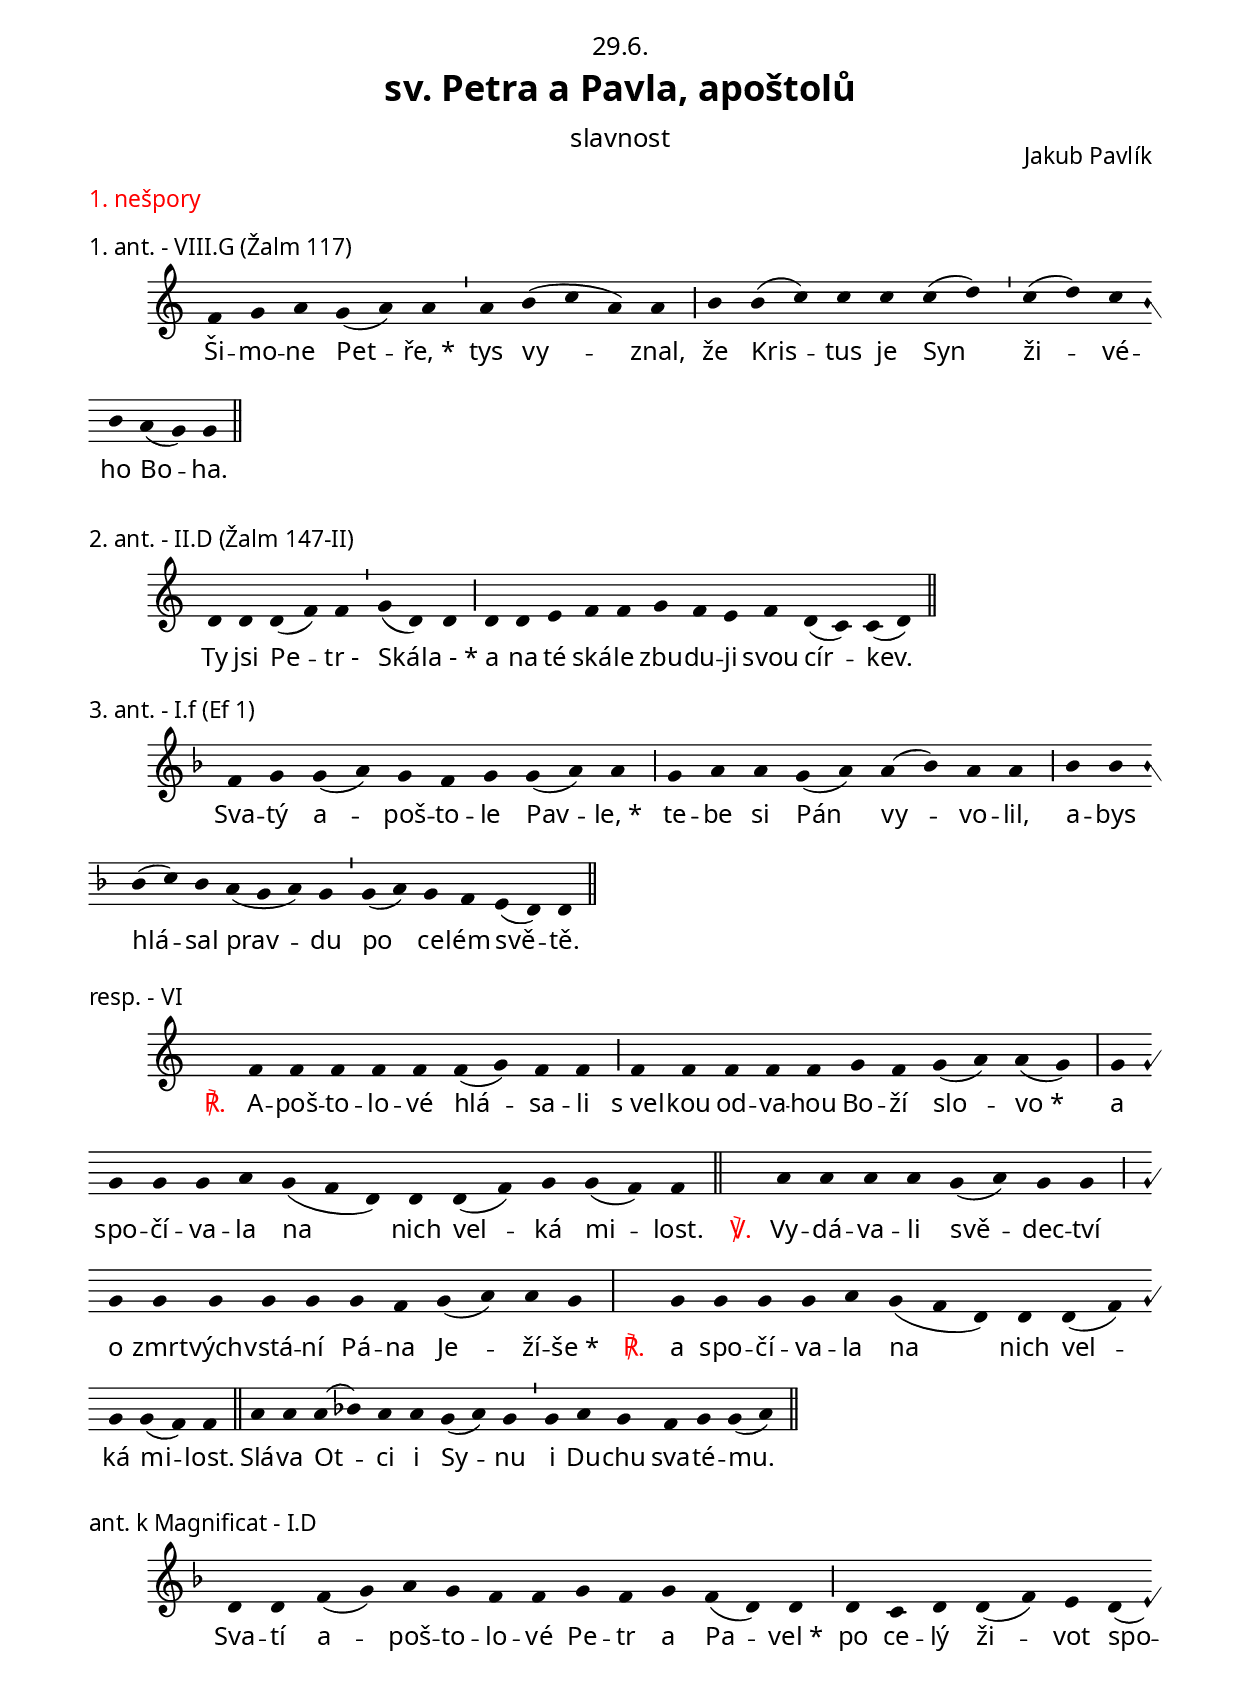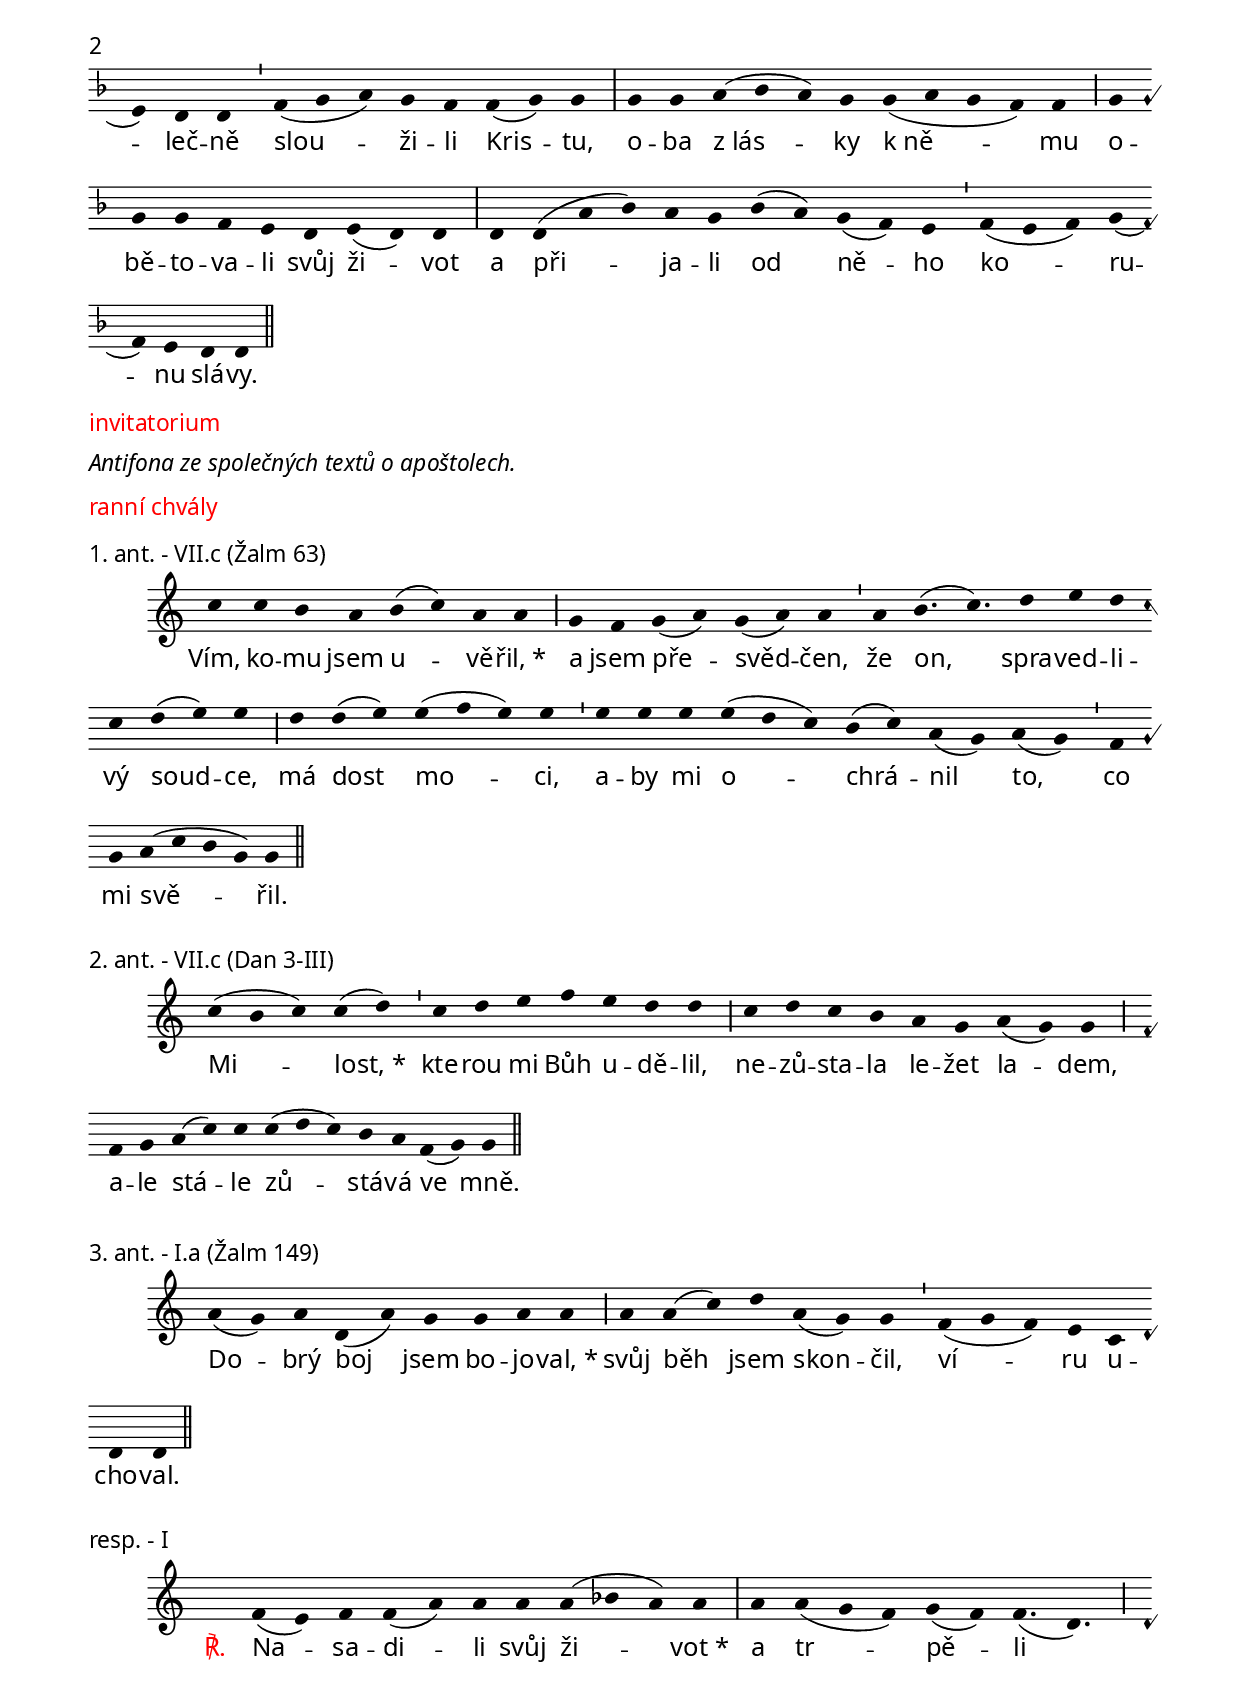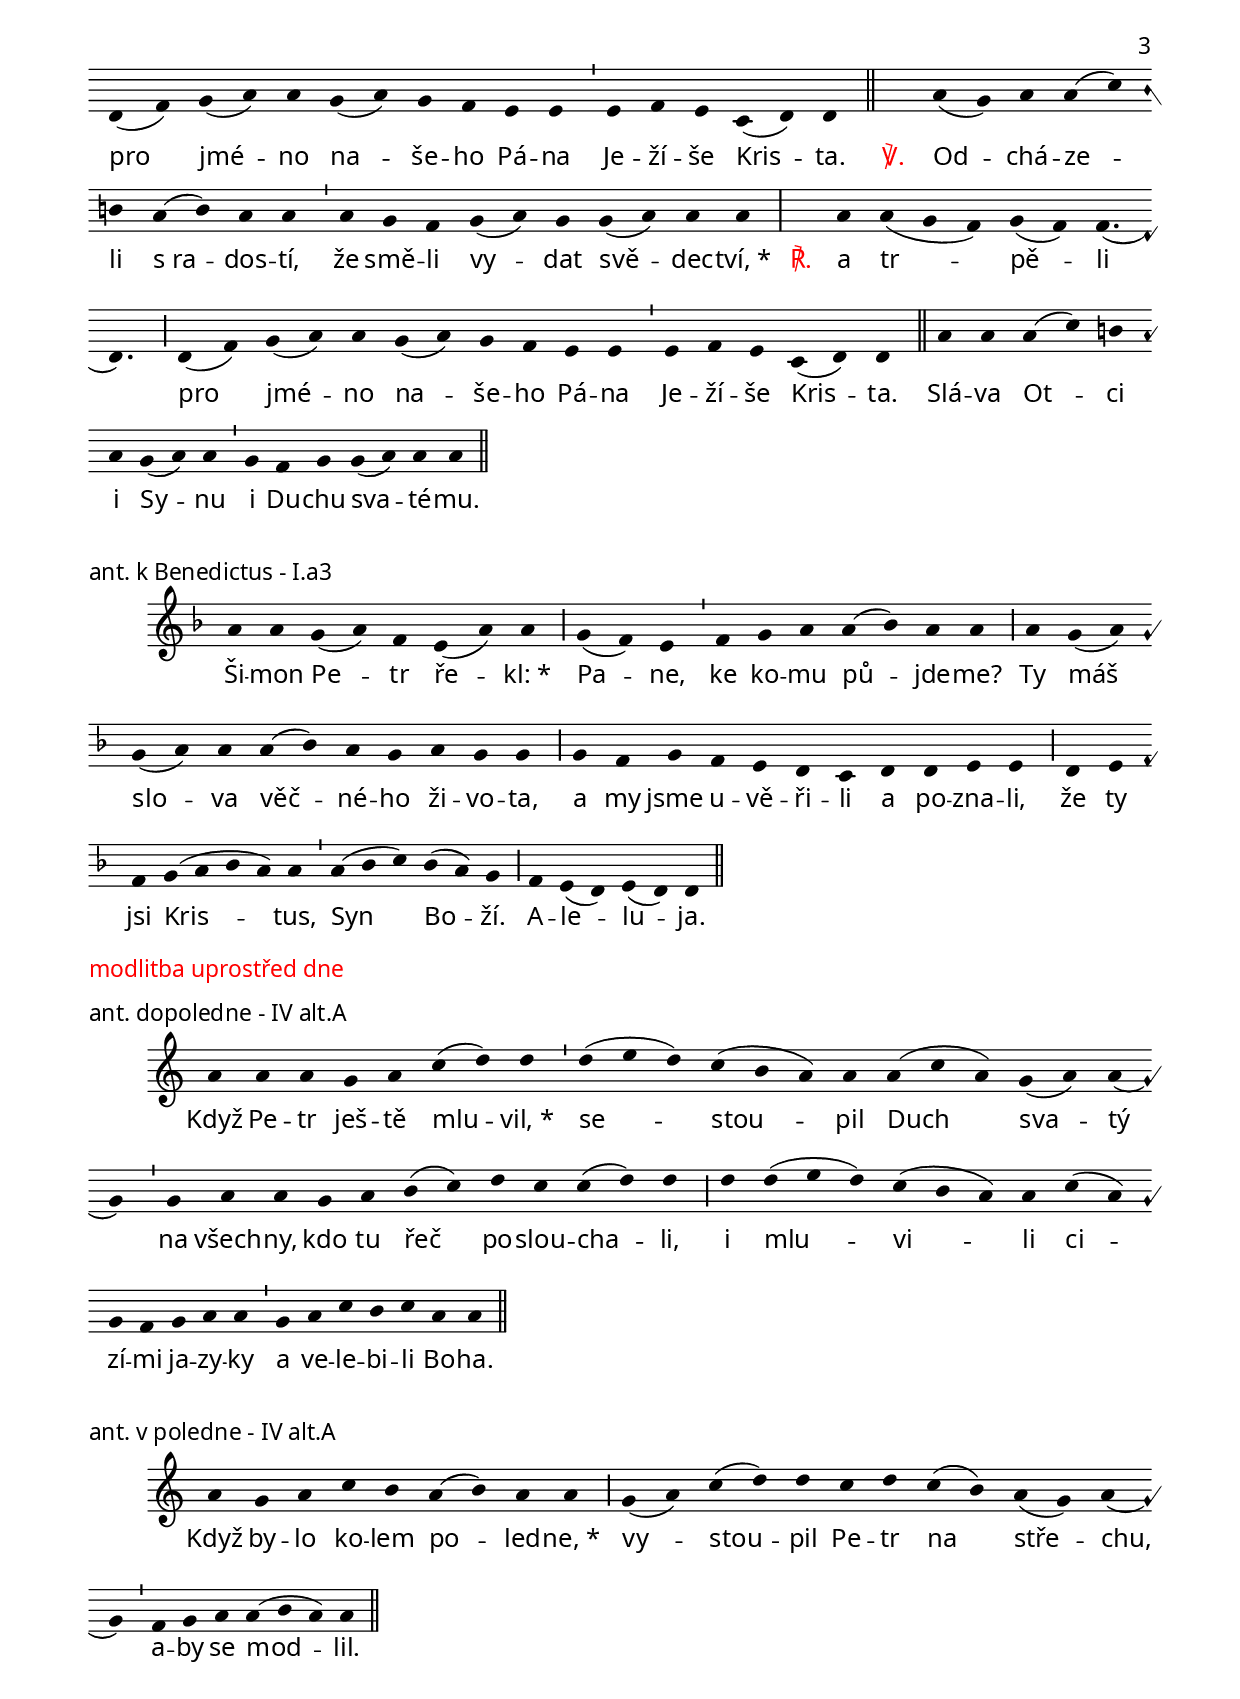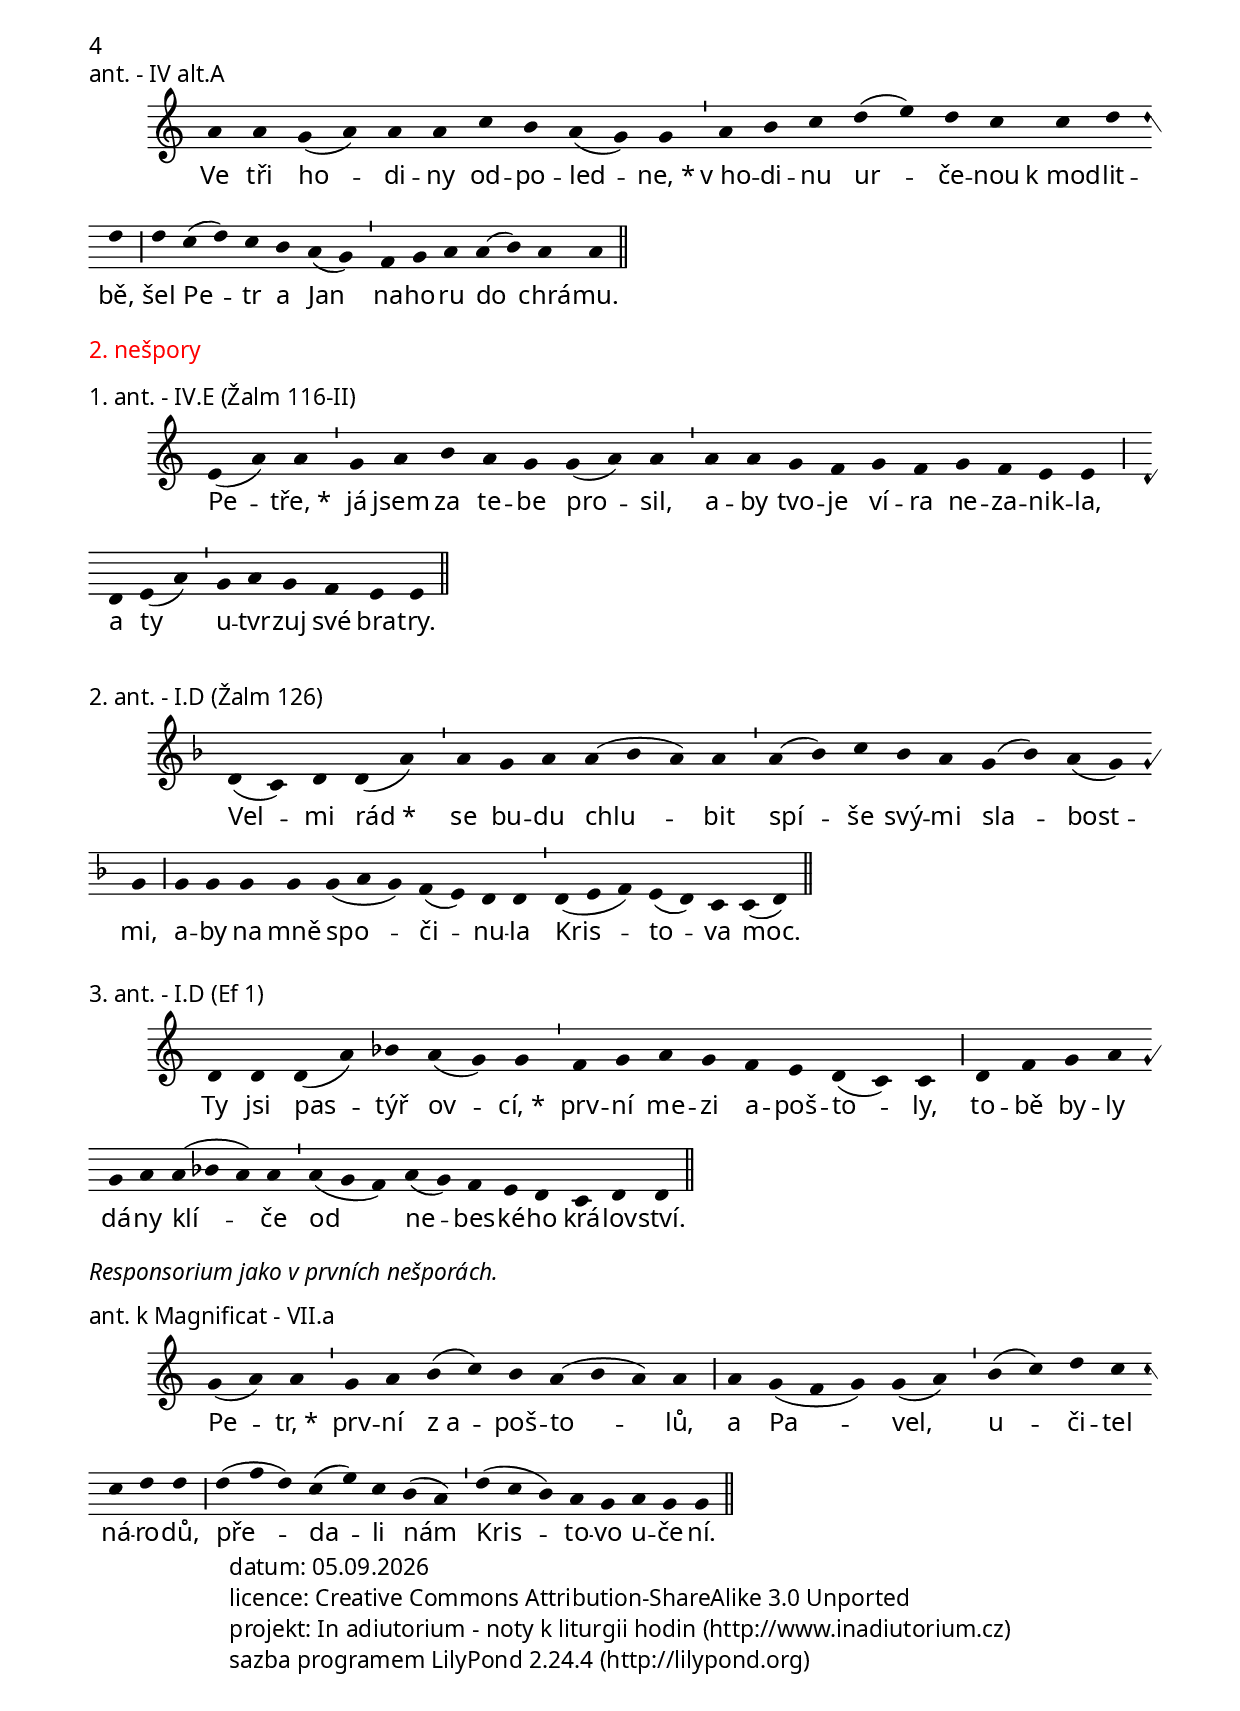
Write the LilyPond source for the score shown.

\version "2.15.37"

\include "../spolecne.ly"
\include "../dilyresponsorii.ly"

\header {
  title = \markup\titleSvatek 
            "sv. Petra a Pavla, apoštolů" 
            slavnost 
            29.6.
  composer = "Jakub Pavlík"
}

\markup {\nadpisHodinka {"1. nešpory"}}

\score {
  \relative c' {
    \choralniRezim
    f4 g a g( a) a \barMin
    a b( c a) a \barMaior b b( c) c c c( d) \barMin c( d) c b a( g) g \barFinalis
  }
  \addlyrics {
    Ši -- mo -- ne Pet -- ře,_*
    tys vy -- znal, že Kris -- tus je Syn ži -- vé -- ho Bo -- ha.
  }
  \header {
    quid = "1. ant."
    modus = "VIII"
    differentia = "G" 
    psalmus = "Žalm 117"
    id = "1ne-a1"
    piece = \markup {\sestavTitulek}
  }
}

\score {
  \relative c' {
    \choralniRezim
    d4 d d( f) f \barMin g( d) d \barMaior
    d d e f f g f e f d( c) c( d) \barFinalis
  }
  \addlyrics {
    Ty jsi Pe -- tr_- Ská -- la_-_*
    a na té ská -- le zbu -- du -- ji svou cír -- kev.
  }
  \header {
    quid = "2. ant."
    modus = "II"
    differentia = "D" 
    psalmus = "Žalm 147-II"
    id = "1ne-a2"
    piece = \markup {\sestavTitulek}
  }
}

\score {
  \relative c' {
    \choralniRezim
    \key f \major
    f4 g g( a) g f g g( a) a \barMaior
    g a a g( a) a( bes) a a \barMaior
    bes bes bes( c) bes a( g a) g \barMin 
    g( a) g f e( d) d \barFinalis
  }
  \addlyrics {
    Sva -- tý a -- poš -- to -- le Pav -- le,_*
    te -- be si Pán vy -- vo -- lil,
    a -- bys hlá -- sal prav -- du 
    po ce -- lém svě -- tě.
  }
  \header {
    quid = "3. ant."
    modus = "I"
    differentia = "f" 
    psalmus = "Ef 1"
    id = "1ne-a3"
    piece = \markup {\sestavTitulek}
  }
}

\score {
  \relative c' {
    \choralniRezim
    
    % R
    \neviditelna f
    f f f f f f( g) f f \barMaior
    f f f f f g f g( a) a( g) \barMax
    g g g g a g( f d) d d( f) g g( f) f \barFinalis
    % V
    \neviditelna a
    a4 a a a g( a) g g \barMaior
    g g g g g g f g( a) a g \barMax
    % R
    \neviditelna a
    g g g g a g( f d) d d( f) g g( f) f \barFinalis
    % Slava
    \respVIdoxologie \barFinalis
  }
  \addlyrics {
    \Response A -- poš -- to -- lo -- vé hlá -- sa -- li 
    s_vel -- kou od -- va -- hou Bo -- ží slo -- vo_*
    a spo -- čí -- va -- la na nich vel -- ká mi -- lost.
    \Verse Vy -- dá -- va -- li svě -- dec -- tví
    o zmrt -- vých -- vstá -- ní Pá -- na Je -- ží -- še_*
    \Response a spo -- čí -- va -- la na nich vel -- ká mi -- lost.
    \textRespDoxologie
  }
  \header {
    quid = "resp."
    modus = "VI"
    id = "1ne-r"
    piece = \markup {\sestavTitulekResp}
  }
}

\score {
  \relative c' {
    \key f \major
    \choralniRezim
    d4 d f( g) a g f f g f g f( d) d \barMaior
    d c d d( f) e d( e) d d \barMin f( g a) g f f( g) g \barMax
    g g a( bes a) g g( a g f) f \barMaior g g g f e d e( d) d \barMax
    d d( a' bes) a g bes( a) g( f) e \barMin f( e f) g( f) e d d \barFinalis
  }
  \addlyrics {
    Sva -- tí a -- poš -- to -- lo -- vé Pe -- tr a Pa -- vel_*
    po ce -- lý ži -- vot spo -- leč -- ně slou -- ži -- li Kris -- tu,
    o -- ba z_lás -- ky k_ně -- mu o -- bě -- to -- va -- li svůj ži -- vot
    a při -- ja -- li od ně -- ho ko -- ru -- nu slá -- vy.
  }
  \header {
    quid = "ant. k Magnificat"
    modus = "I"
    differentia = "D" 
    psalmus = ""
    id = "1ne-amag"
    piece = \markup {\sestavTitulekBezZalmu}
  }
}

\markup {\nadpisHodinka {"invitatorium"}}

\markup\italic{Antifona ze společných textů o apoštolech.}

\markup {\nadpisHodinka {"ranní chvály"}}

\score {
  \relative c'' {
    \choralniRezim
    c4 c b a b( c) a a \barMaior
    g f g( a) g( a) a \barMin a b4.( c) d4 e d c d( e) e \barMaior
    d d( e) e( f e) e \barMin
    e e e e( d c) b( c) a( g) a( g) \barMin f g a( c b g) g \barFinalis
  }
  \addlyrics {
    Vím, ko -- mu jsem u -- vě -- řil,_*
    a jsem pře -- svěd -- čen, že on, spra -- ved -- li -- vý soud -- ce,
    má dost mo -- ci,
    a -- by mi o -- chrá -- nil to, co mi svě -- řil.
  }
  \header {
    quid = "1. ant."
    modus = "VII"
    differentia = "c" 
    psalmus = "Žalm 63"
    id = "rch-a1"
    piece = \markup {\sestavTitulek}
  }
}

\score {
  \relative c'' {
    \choralniRezim
    c4( b c) c( d) \barMin c d e f e d d \barMaior
    c d c b a g a( g) g \barMaior
    f g a( c) c c( d c) b a f( g) g \barFinalis
  }
  \addlyrics {
    Mi -- lost,_* kte -- rou mi Bůh u -- dě -- lil,
    ne -- zů -- sta -- la le -- žet la -- dem,
    a -- le stá -- le zů -- stá -- vá ve mně.
  }
  \header {
    quid = "2. ant."
    modus = "VII"
    differentia = "c" 
    psalmus = "Dan 3-III"
    id = "rch-a2"
    piece = \markup {\sestavTitulek}
  }
}

\score {
  \relative c'' {
    \choralniRezim
    a4( g) a d,( a') g g a a \barMaior
    a a( c) d a( g) g \barMin
    f( g f) e c d d \barFinalis
  }
  \addlyrics {
    Do -- brý boj jsem bo -- jo -- val,_*
    svůj běh jsem skon -- čil,
    ví -- ru u -- cho -- val.
  }
  \header {
    quid = "3. ant."
    modus = "I"
    differentia = "a" 
    psalmus = "Žalm 149"
    id = "rch-a3"
    piece = \markup {\sestavTitulek}
  }
}

\score {
  \relative c' {
    \choralniRezim
    
    % R
    \neviditelna f
    f4( e) f f( a) a a a( bes a) a \barMax
    a a( g f) g( f) f4.( d) \barMaior
    d4( f) g( a) a g( a) g f e e \barMin
    e f e c( d) d \barFinalis
    % V
    \neviditelna a
    a'4( g) a a( c) b! a( b) a a \barMin
    a g f g( a) g g( a) a a \barMax
    % R
    \neviditelna a
    a a( g f) g( f) f4.( d) \barMaior
    d4( f) g( a) a g( a) g f e e \barMin
    e f e c( d) d \barFinalis
    % Slava
    a'4 a a( c) b! a g( a) a \barMin g f g g( a) a a \barFinalis
  }
  \addlyrics {
    \Response Na -- sa -- di -- li svůj ži -- vot_*
    a tr -- pě -- li 
    pro jmé -- no na -- še -- ho Pá -- na
    Je -- ží -- še Kris -- ta.
    \Verse Od -- chá -- ze -- li s_ra -- dos -- tí,
    že smě -- li vy -- dat svě -- dec -- tví,_*
    \Response a tr -- pě -- li 
    pro jmé -- no na -- še -- ho Pá -- na
    Je -- ží -- še Kris -- ta.
    \textRespDoxologie
  }
  \header {
    quid = "resp."
    modus = "I"
    id = "rch-r"
    piece = \markup {\sestavTitulekResp}
  }
}

\score {
  \relative c'' {
    \key f \major
    \choralniRezim
    a4 a g( a) f e( a) a \barMaior
    g( f) e \barMin f g a a( bes) a a \barMaior
    a g( a) g( a) a a( bes) a g a g g \barMaior
    g f g f e d c d d e e \barMaior
    d e f g( a bes a) a \barMin a( bes c) bes( a) g \barMaior
    f e( d) e( d) d \barFinalis
  }
  \addlyrics {
    Ši -- mon Pe -- tr ře -- kl:_*
    % Je to spravne prelozene? Neni lepsi "Ke komu bychom sli?"
    Pa -- ne, ke ko -- mu pů -- jde -- me?
    Ty máš slo -- va věč -- né -- ho ži -- vo -- ta,
    a my jsme u -- vě -- ři -- li a po -- zna -- li,
    že ty jsi Kris -- tus, Syn Bo -- ží.
    A -- le -- lu -- ja.
  }
  \header {
    quid = "ant. k Benedictus"
    modus = "I"
    differentia = "a3" 
    psalmus = ""
    id = "rch-aben"
    piece = \markup {\sestavTitulekBezZalmu}
  }
}

\markup {\nadpisHodinka {"modlitba uprostřed dne"}}

\score {
  \relative c'' {
    \choralniRezim
    a4 a a g a c( d) d \barMin
    d( e d) c( b a) a a( c a) g( a) a( g) \barMin 
    g a a g a b( c) d c c( d) d \barMaior
    d d( e d) c( b a) a c( a) g f g a a \barMin
    g a c b c a a \barFinalis
  }
  \addlyrics {
    Když Pe -- tr ješ -- tě mlu -- vil,_*
    se -- stou -- pil Duch sva -- tý 
    na všech -- ny, kdo tu řeč po -- slou -- cha -- li,
    i mlu -- vi -- li ci -- zí -- mi ja -- zy -- ky
    a ve -- le -- bi -- li Bo -- ha.
  }
  \header {
    quid = "ant. dopoledne"
    modus = "IV alt"
    differentia = "A" 
    psalmus = ""
    id = "tercie"
    piece = \markup {\sestavTitulekBezZalmu}
  }
}

\score {
  \relative c'' {
    \choralniRezim
    a4 g a c b a( b) a a \barMaior
    g( a) c( d) d c d c( b) a( g) a( g) \barMin
    f g a a( b a) a \barFinalis
  }
  \addlyrics {
    Když by -- lo ko -- lem po -- led -- ne,_*
    vy -- stou -- pil Pe -- tr na stře -- chu,
    a -- by se mod -- lil.
  }
  \header {
    quid = "ant. v poledne"
    modus = "IV alt"
    differentia = "A" 
    psalmus = ""
    id = "sexta"
    piece = \markup {\sestavTitulekBezZalmu}
  }
}

\score {
  \relative c'' {
    \choralniRezim
    a4 a g( a) a a c b a( g) g \barMin
    a b c d( e) d c c d d \barMaior
    d c( d) c b a( g) \barMin f g a a( b) a a \barFinalis
  }
  \addlyrics {
    Ve tři ho -- di -- ny od -- po -- led -- ne,_*
    v_ho -- di -- nu ur -- če -- nou k_mod -- lit -- bě,
    šel Pe -- tr a Jan na -- ho -- ru do chrá -- mu.
  }
  \header {
    quid = "ant."
    modus = "IV alt"
    differentia = "A" 
    psalmus = ""
    id = "nona"
    piece = \markup {\sestavTitulekBezZalmu}
  }
}

\markup {\nadpisHodinka {"2. nešpory"}}

\score {
  \relative c' {
    \choralniRezim
    e( a) a \barMin g a b a g g( a) a \barMin
    a a g f g f g f e e \barMaior
    d e( a) \barMin g a g f e e \barFinalis
  }
  \addlyrics {
    Pe -- tře,_* já jsem za te -- be pro -- sil,
    a -- by tvo -- je ví -- ra ne -- za -- nik -- la,
    a ty u -- tvr -- zuj své bra -- try.
  }
  \header {
    quid = "1. ant."
    modus = "IV"
    differentia = "E" 
    psalmus = "Žalm 116-II"
    id = "2ne-a1"
    piece = \markup {\sestavTitulek}
  }
}

\score {
  \relative c' {
    \choralniRezim
    \key f \major
    d4( c) d d( a') \barMin a g a a( bes a) a \barMin a( bes) c bes a g( bes) a( g) g \barMaior
    g g g g g( a g) f( e) d d \barMin d( e f) e( d) c c( d) \barFinalis 
  }
  \addlyrics {
    Vel -- mi rád_* se bu -- du chlu -- bit spí -- še svý -- mi sla -- bost -- mi,
    a -- by na mně spo -- či -- nu -- la Kris -- to -- va moc.
  }
  \header {
    quid = "2. ant."
    modus = "I"
    differentia = "D" 
    psalmus = "Žalm 126"
    id = "2ne-a2"
    piece = \markup {\sestavTitulek}
  }
}

\score {
  \relative c' {
    \choralniRezim
    d4 d d( a') bes a( g) g \barMin
    f g a g f e d( c) c \barMaior
    d f g a g a a( bes a) a \barMin
    a( g f) a( g) f e d c d d \barFinalis
  }
  \addlyrics {
    Ty jsi pas -- týř ov -- cí,_*
    prv -- ní me -- zi a -- poš -- to -- ly,
    to -- bě by -- ly dá -- ny klí -- če
    od ne -- bes -- ké -- ho krá -- lov -- ství.
  }
  \header {
    quid = "3. ant."
    modus = "I"
    differentia = "D" 
    psalmus = "Ef 1"
    id = "2ne-a3"
    piece = \markup {\sestavTitulek}
  }
}

\markup\italic{Responsorium jako v prvních nešporách.}

\score {
  \relative c'' {
    \choralniRezim
    g4( a) a \barMin g a b( c) b a( b a) a \barMaior
    a g( f g) g( a) \barMin b( c) d c c d d \barMaior
    d( f d) c( e) c b( a) \barMin d( c b) a g a g g \barFinalis
  }
  \addlyrics {
    Pe -- tr,_* prv -- ní z_a -- poš -- to -- lů,
    a Pa -- vel, u -- či -- tel ná -- ro -- dů,
    pře -- da -- li nám Kris -- to -- vo u -- če -- ní.
  }
  \header {
    quid = "ant. k Magnificat"
    modus = "VII"
    differentia = "a" 
    psalmus = ""
    id = "2ne-amag"
    piece = \markup {\sestavTitulekBezZalmu}
  }
}